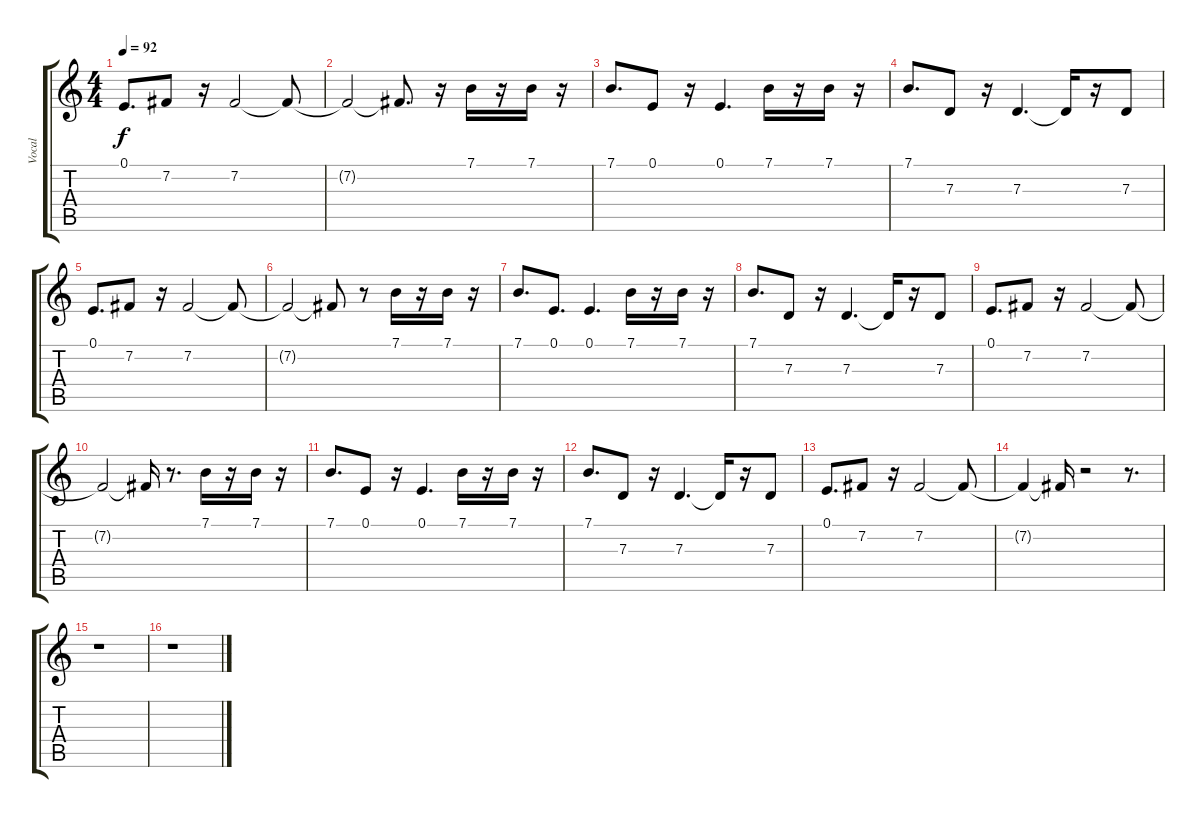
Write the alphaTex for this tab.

\track ("Vocal" "Vocal") {instrument brightacousticpiano}
\staff {score tabs}
\tuning (E4 B3 G3 D3 A2 E2) {hide}
\ts (4 4)
\tempo 92
\clef g2
\ks c
0.1.8{d dy f} 7.2.8 r.16 7.2.2 7.2{t}.8 |
7.2{t}.2 7.2{t}.8{d} r.16 7.1.16 r.16 7.1.16 r.16 |
7.1.8{d} 0.1.8 r.16 0.1.4{d} 7.1.16 r.16 7.1.16 r.16 |
7.1.8{d} 7.3.8 r.16 7.3.4{d} 7.3{t}.16 r.16 7.3.8 |
0.1.8{d} 7.2.8 r.16 7.2.2 7.2{t}.8 |
7.2{t}.2 7.2{t}.8 r.8 7.1.16 r.16 7.1.16 r.16 |
7.1.8{d} 0.1.8{d} 0.1.4{d} 7.1.16 r.16 7.1.16 r.16 |
7.1.8{d} 7.3.8 r.16 7.3.4{d} 7.3{t}.16 r.16 7.3.8 |
0.1.8{d} 7.2.8 r.16 7.2.2 7.2{t}.8 |
7.2{t}.2 7.2{t}.16 r.8{d} 7.1.16 r.16 7.1.16 r.16 |
7.1.8{d} 0.1.8 r.16 0.1.4{d} 7.1.16 r.16 7.1.16 r.16 |
7.1.8{d} 7.3.8 r.16 7.3.4{d} 7.3{t}.16 r.16 7.3.8 |
0.1.8{d} 7.2.8 r.16 7.2.2 7.2{t}.8 |
7.2{t}.4 7.2{t}.16 r.2 r.8{d} |
r.1 |
r.1
